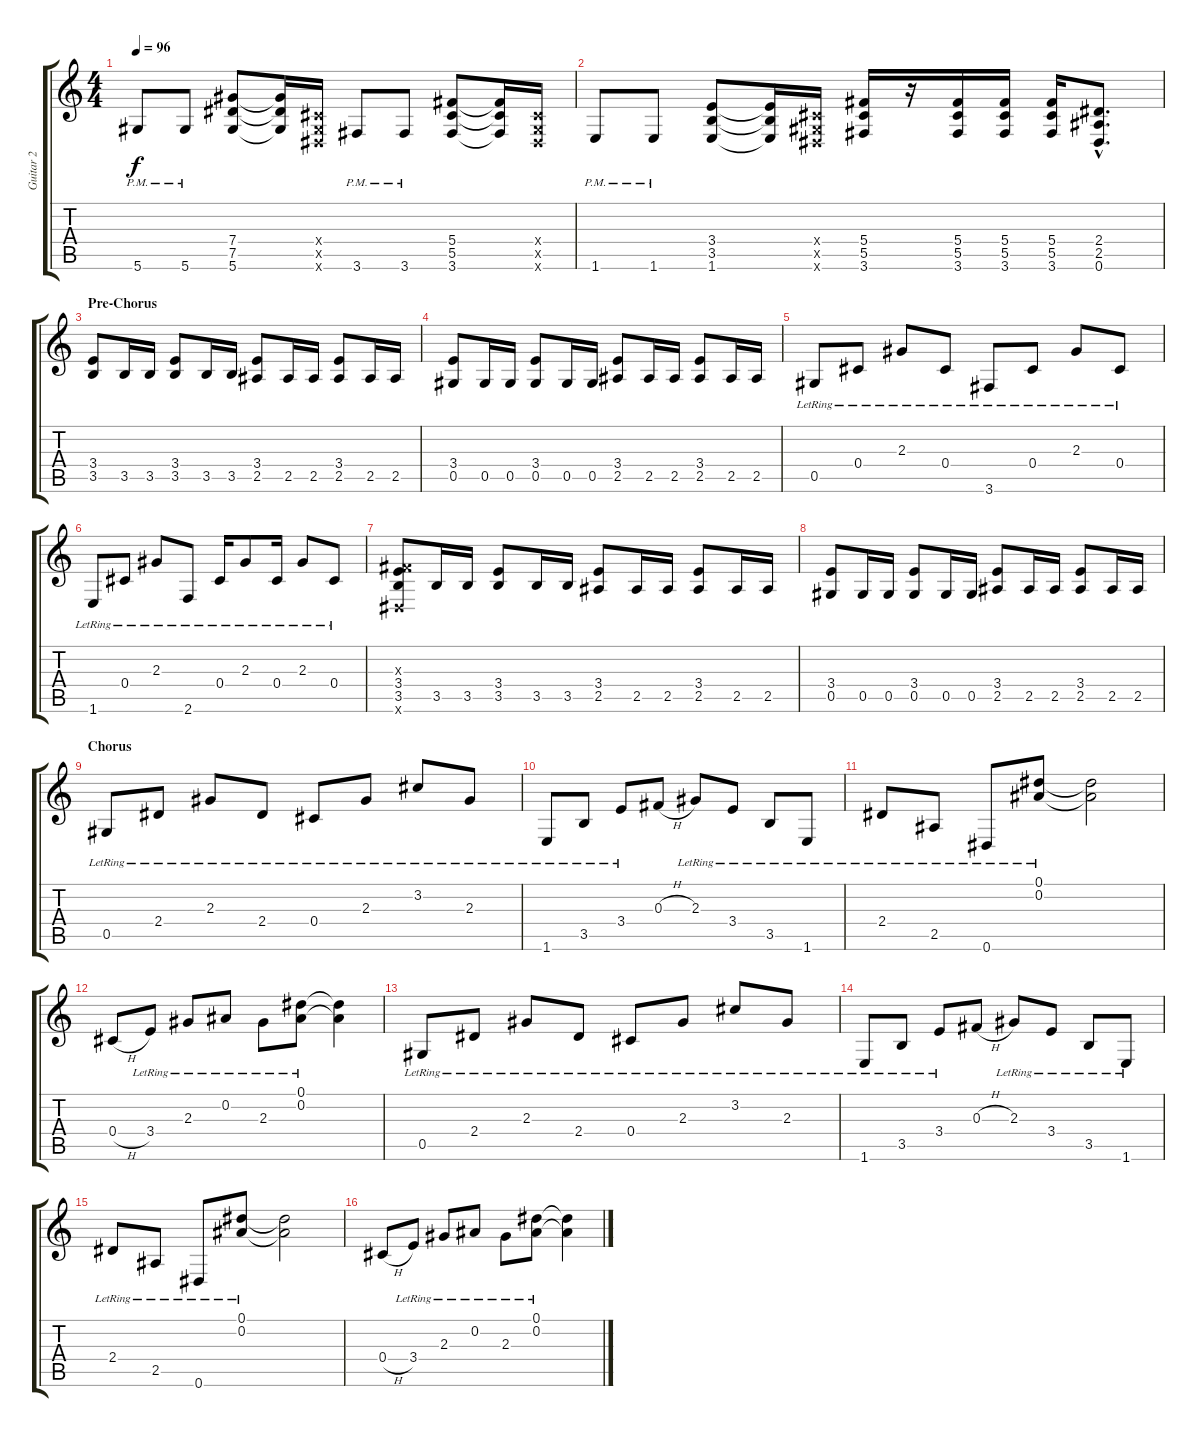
\track ("Guitar 2" "Guitar 2") {instrument distortionguitar}
\staff {score tabs}
\tuning (Eb4 Bb3 Gb3 Db3 Ab2 Eb2) {hide}
\ts (4 4)
\tempo 96
\clef g2
\ks c
5.6{pm}.8{dy f} 5.6{pm}.8 (7.4 7.5 5.6).8 (7.4{t} 7.5{t} 5.6{t}).16 (0.4{x} 0.5{x} 0.6{x}).16 3.6{pm}.8 3.6{pm}.8 (5.4 5.5 3.6).8 (5.4{t} 5.5{t} 3.6{t}).16 (0.4{x} 0.5{x} 0.6{x}).16 |
1.6{pm}.8 1.6{pm}.8 (3.4 3.5 1.6).8 (3.4{t} 3.5{t} 1.6{t}).16 (0.4{x} 0.5{x} 0.6{x}).16 (5.4 5.5 3.6).16 r.16 (5.4 5.5 3.6).16 (5.4 5.5 3.6).16 (5.4 5.5 3.6).16 (2.4{hac} 2.5{hac} 0.6{hac}).8{d} |
\section ("" "Pre-Chorus")
(3.4 3.5).8 3.5.16 3.5.16 (3.4 3.5).8 3.5.16 3.5.16 (3.4 2.5).8 2.5.16 2.5.16 (3.4 2.5).8 2.5.16 2.5.16 |
(3.4 0.5).8 0.5.16 0.5.16 (3.4 0.5).8 0.5.16 0.5.16 (3.4 2.5).8 2.5.16 2.5.16 (3.4 2.5).8 2.5.16 2.5.16 |
0.5{lr}.8 0.4{lr}.8 2.3{lr}.8 0.4{lr}.8 3.6{lr}.8 0.4{lr}.8 2.3{lr}.8 0.4{lr}.8 |
1.6{lr}.8 0.4{lr}.8 2.3{lr}.8 2.6{lr}.8 0.4{lr}.16 2.3{lr}.8 0.4{lr}.16 2.3{lr}.8 0.4{lr}.8 |
(0.3{x} 3.4 3.5 0.6{x}).8 3.5.16 3.5.16 (3.4 3.5).8 3.5.16 3.5.16 (3.4 2.5).8 2.5.16 2.5.16 (3.4 2.5).8 2.5.16 2.5.16 |
(3.4 0.5).8 0.5.16 0.5.16 (3.4 0.5).8 0.5.16 0.5.16 (3.4 2.5).8 2.5.16 2.5.16 (3.4 2.5).8 2.5.16 2.5.16 |
\section ("" "Chorus")
0.5{lr}.8 2.4{lr}.8 2.3{lr}.8 2.4{lr}.8 0.4{lr}.8 2.3{lr}.8 3.2{lr}.8 2.3{lr}.8 |
1.6{lr}.8 3.5{lr}.8 3.4{lr}.8 0.3{h}.8 2.3{lr}.8 3.4{lr}.8 3.5{lr}.8 1.6{lr}.8 |
2.4{lr}.8 2.5{lr}.8 0.6{lr}.8 (0.1{lr} 0.2{lr}).8 (0.1{t} 0.2{t}).2 |
0.4{h}.8 3.4{lr}.8 2.3{lr}.8 0.2{lr}.8 2.3{lr}.8 (0.1{lr} 0.2{lr}).8 (0.1{t} 0.2{t}).4 |
0.5{lr}.8 2.4{lr}.8 2.3{lr}.8 2.4{lr}.8 0.4{lr}.8 2.3{lr}.8 3.2{lr}.8 2.3{lr}.8 |
1.6{lr}.8 3.5{lr}.8 3.4{lr}.8 0.3{h}.8 2.3{lr}.8 3.4{lr}.8 3.5{lr}.8 1.6{lr}.8 |
2.4{lr}.8 2.5{lr}.8 0.6{lr}.8 (0.1{lr} 0.2{lr}).8 (0.1{t} 0.2{t}).2 |
0.4{h}.8 3.4{lr}.8 2.3{lr}.8 0.2{lr}.8 2.3{lr}.8 (0.1{lr} 0.2{lr}).8 (0.1{t} 0.2{t}).4
